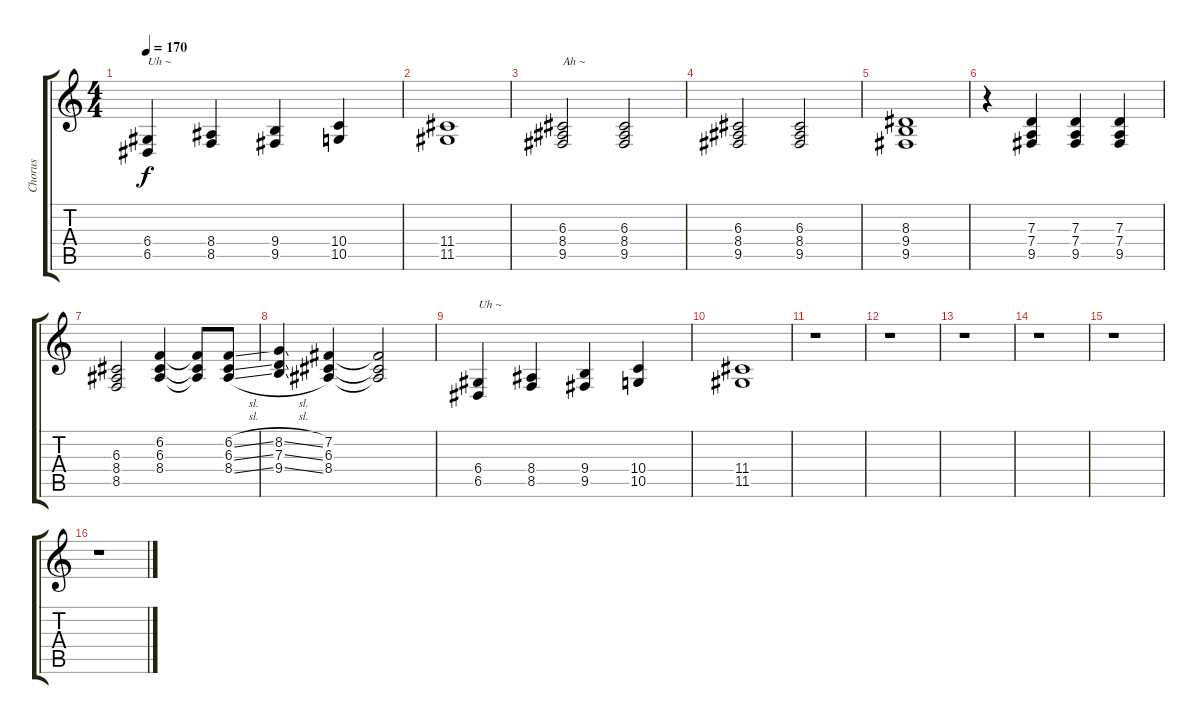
\track ("Chorus" "Chorus") {instrument voiceoohs}
\staff {score tabs}
\tuning (E4 B3 G3 D3 A2 E2) {hide}
\ts (4 4)
\tempo 170
\clef g2
\ks c
(6.4 6.5).4{txt "Uh ~" dy f} (8.4 8.5).4 (9.4 9.5).4 (10.4 10.5).4 |
(11.4 11.5).1 |
(6.3 8.4 9.5).2{txt "Ah ~"} (6.3 8.4 9.5).2 |
(6.3 8.4 9.5).2 (6.3 8.4 9.5).2 |
(8.3 9.4 9.5).1 |
r.4 (7.3 7.4 9.5).4 (7.3 7.4 9.5).4 (7.3 7.4 9.5).4 |
(6.3 8.4 8.5).2 (6.2 6.3 8.4).4 (6.2{t} 6.3{t} 8.4{t}).8 (6.2{sl} 6.3{sl} 8.4{sl}).8 |
(8.2{sl} 7.3{sl} 9.4{sl}).4 (7.2 6.3 8.4).4 (7.2{t} 6.3{t} 8.4{t}).2 |
(6.4 6.5).4{txt "Uh ~"} (8.4 8.5).4 (9.4 9.5).4 (10.4 10.5).4 |
(11.4 11.5).1 |
r.1 |
r.1 |
r.1 |
r.1 |
r.1 |
r.1
